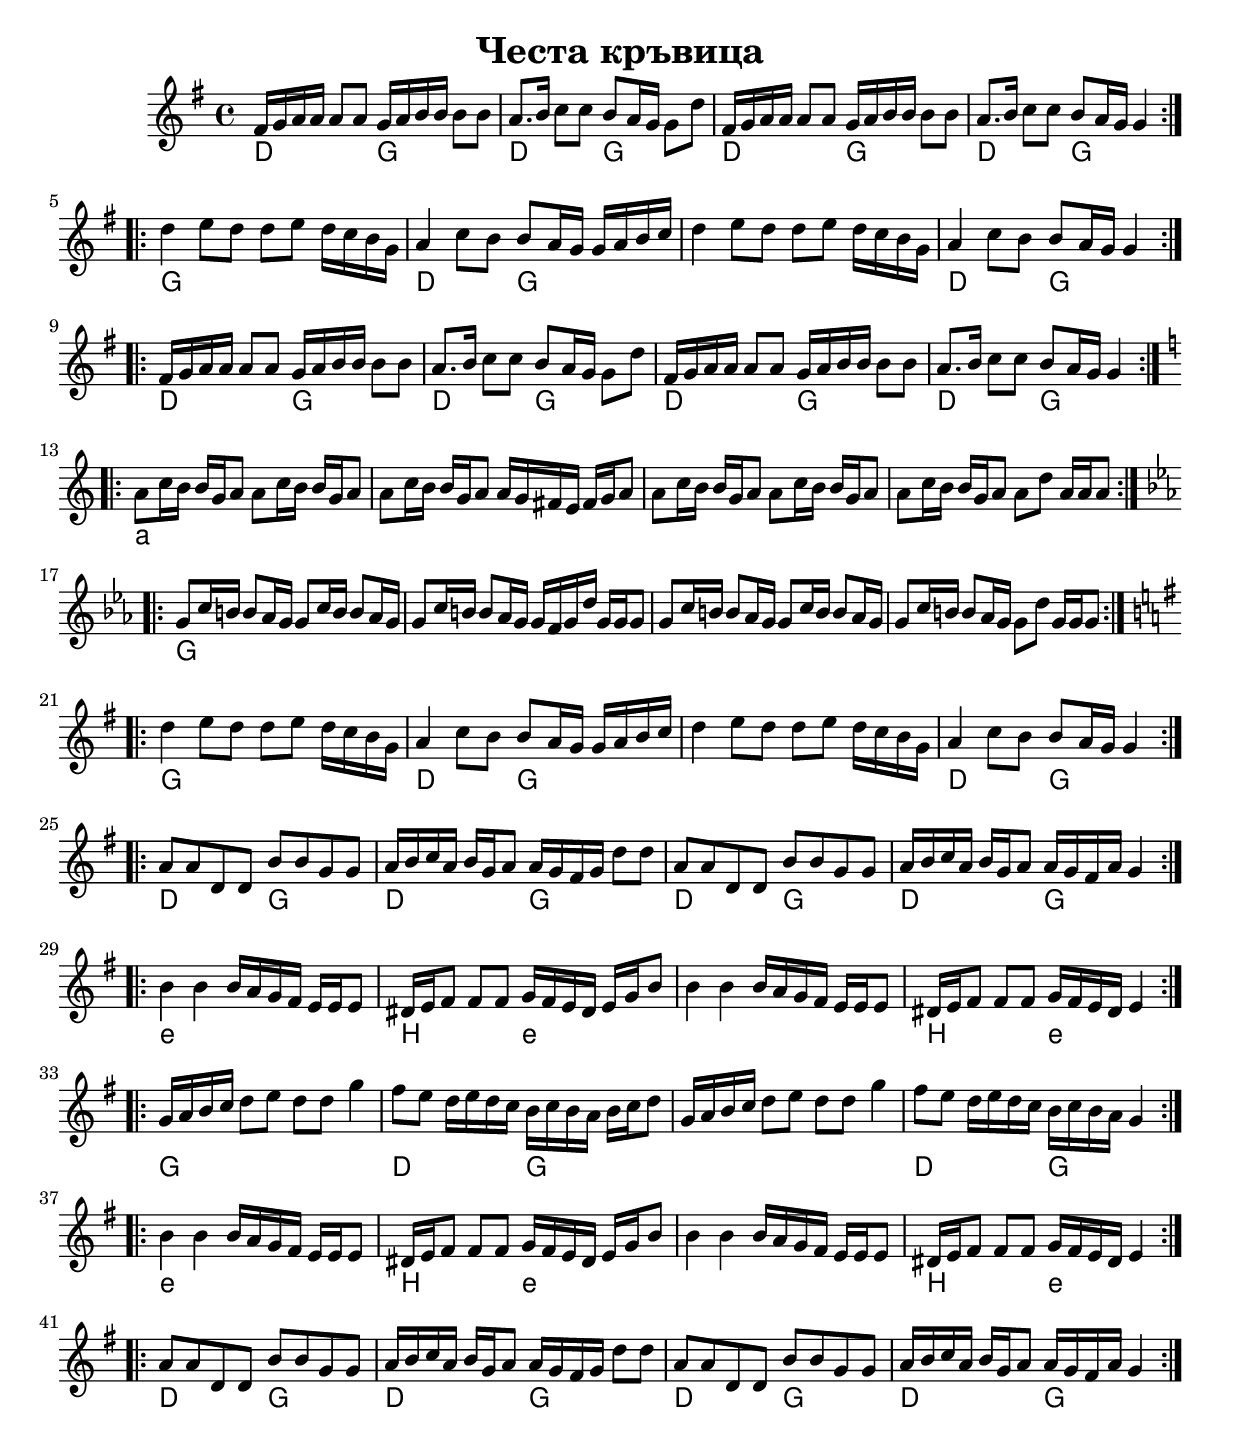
\version "2.12.2"
\include "deutsch.ly"

czestaKrywicaMelodyI = \relative c'' {
  d4 e8 d d e d16 c h g | \noBreak
  a4 c8 h h a16 g  g a h c | \noBreak

  d4 e8 d d e d16 c h g | \noBreak
  a4 c8 h h a16 g g4 |
}
czestaKrywicaChordsI = \chordmode {
  g1 |
  d2 g |
  g1 |
  d2 g |
}

czestaKrywicaMelodyII = \relative c' {
 fis16 g a a a8 a  g16 a h h h8 h | \noBreak
 a8. h16  c8 c h a16 g  g8 d' | \noBreak

 fis,16 g a a a8 a  g16 a h h h8 h | \noBreak
 a8. h16  c8 c h a16 g g4 |
}
czestaKrywicaChordsII = \chordmode {
  d2 g |
  d2 g |
  d2 g |
  d2 g |
}

czestaKrywicaMelodyIII = \relative c'' {
  a8 c16 h  h g a8  a8 c16 h  h g a8 | \noBreak
  a8 c16 h  h g a8  a16 g fis e fis g a8 | \noBreak

  a8 c16 h  h g a8  a8 c16 h  h g a8 | \noBreak
  a8 c16 h  h g a8  a8 d  a16 a a8 |
}
czestaKrywicaChordsIII = \chordmode {
  a1:m |
  a1:m |
  a1:m |
  a1:m |
}

czestaKrywicaMelodyIV = \relative c'' {
  g8 c16 h  h8 as16 g g8 c16 h  h8 as16 g | \noBreak
  g8 c16 h  h8 as16 g   g f g d' g, g  g8 | \noBreak

  g8 c16 h  h8 as16 g g8 c16 h  h8 as16 g | \noBreak
  g8 c16 h  h8 as16 g   g8 d' g,16 g g8 |
}
czestaKrywicaChordsIV = \chordmode {
  g1 |
  g1 |
  g1 |
  g1 |
}

czestaKrywicaMelodyV = \relative c'' {
  g16 a h c  d8 e  d d  g4 | \noBreak
  fis8 e  d16 e d c  h c h a  h c d8 | \noBreak

  g,16 a h c  d8 e  d d  g4 | \noBreak
  fis8 e  d16 e d c  h c h a  g4 |
}
czestaKrywicaChordsV = \chordmode {
  g1 |
  d2 g |
  g1 |
  d2 g |
}

czestaKrywicaMelodyVI = \relative c'' {
  a8 a d, d h' h g g | \noBreak
  a16 h c a  h g a8  a16 g fis g  d'8 d | \noBreak

  a8 a d, d h' h g g | \noBreak
  a16 h c a  h g a8  a16 g fis a  g4 |
}
czestaKrywicaChordsVI = \chordmode {
  d2 g |
  d2 g |
  d2 g |
  d2 g |
}

czestaKrywicaMelodyVII = \relative c'' {
  h4 h  h16 a g fis  e e e8 | \noBreak
  dis16 e fis8  fis fis  g16 fis e dis  e g h8 | \noBreak

  h4 h  h16 a g fis  e e e8 | \noBreak
  dis16 e fis8  fis fis  g16 fis e dis  e4 |
}
czestaKrywicaChordsVII = \chordmode {
  e1:m |
  h2 e2:m |
  e1:m |
  h2 e2:m |
}

czestaKrywicaMelody = {
  \time 4/4
  \key g \major

  \repeat volta 2 { \czestaKrywicaMelodyII }
  \break
  \repeat volta 2 { \czestaKrywicaMelodyI }
  \break
  \repeat volta 2 { \czestaKrywicaMelodyII }
  \break
  \key a \minor
  \repeat volta 2 { \czestaKrywicaMelodyIII }
  \break
  \key c \minor
  \repeat volta 2 { \czestaKrywicaMelodyIV }
  \break

  \key g \major
  \repeat volta 2 { \czestaKrywicaMelodyI }
  \break
  \repeat volta 2 { \czestaKrywicaMelodyVI }
  \break
  \repeat volta 2 { \czestaKrywicaMelodyVII }
  \break
  \repeat volta 2 { \czestaKrywicaMelodyV }
  \break
  \repeat volta 2 { \czestaKrywicaMelodyVII }
  \break
  \repeat volta 2 { \czestaKrywicaMelodyVI }
}
czestaKrywicaChords = {
  \germanChords
  \set chordNameLowercaseMinor = ##t
  \set chordChanges = ##t

  \czestaKrywicaChordsII
  \czestaKrywicaChordsI
  \czestaKrywicaChordsII
  \czestaKrywicaChordsIII
  \czestaKrywicaChordsIV
  \czestaKrywicaChordsI
  \czestaKrywicaChordsVI
  \czestaKrywicaChordsVII
  \czestaKrywicaChordsV
  \czestaKrywicaChordsVII
  \czestaKrywicaChordsVI
}

\header {
  title = "Честа кръвица"
}
\score {
  <<
    \new Staff \czestaKrywicaMelody
    \new ChordNames \czestaKrywicaChords
  >>
}

